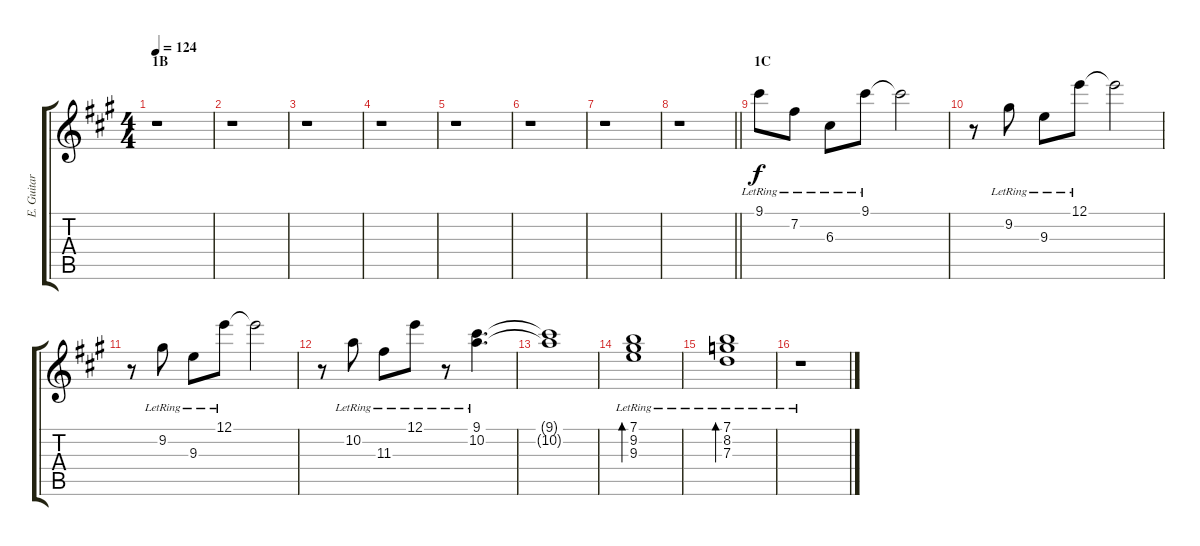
\track ("E. Guitar II" "E. Guitar ") {instrument electricguitarclean}
\staff {score tabs}
\tuning (E4 B3 G3 D3 A2 E2) {hide}
\ts (4 4)
\section ("" "1B")
\tempo 124
\clef g2
\ks a
r.1{dy f} |
r.1 |
r.1 |
r.1 |
r.1 |
r.1 |
r.1 |
\barLineRight lightlight
r.1 |
\section ("" "1C")
9.1{lr}.8 7.2{lr}.8 6.3{lr}.8 9.1{lr}.8 9.1{t}.2 |
r.8 9.2{lr}.8 9.3{lr}.8 12.1{lr}.8 12.1{t}.2 |
r.8 9.2{lr}.8 9.3{lr}.8 12.1{lr}.8 12.1{t}.2 |
r.8 10.2{lr}.8 11.3{lr}.8 12.1{lr}.8 r.8 (9.1{lr} 10.2{lr}).4{d} |
(9.1{t} 10.2{t}).1 |
(7.1{lr} 9.2{lr} 9.3{lr}).1{bd 240} |
(7.1{lr} 8.2{lr} 7.3{lr}).1{bd 240} |
r.1
